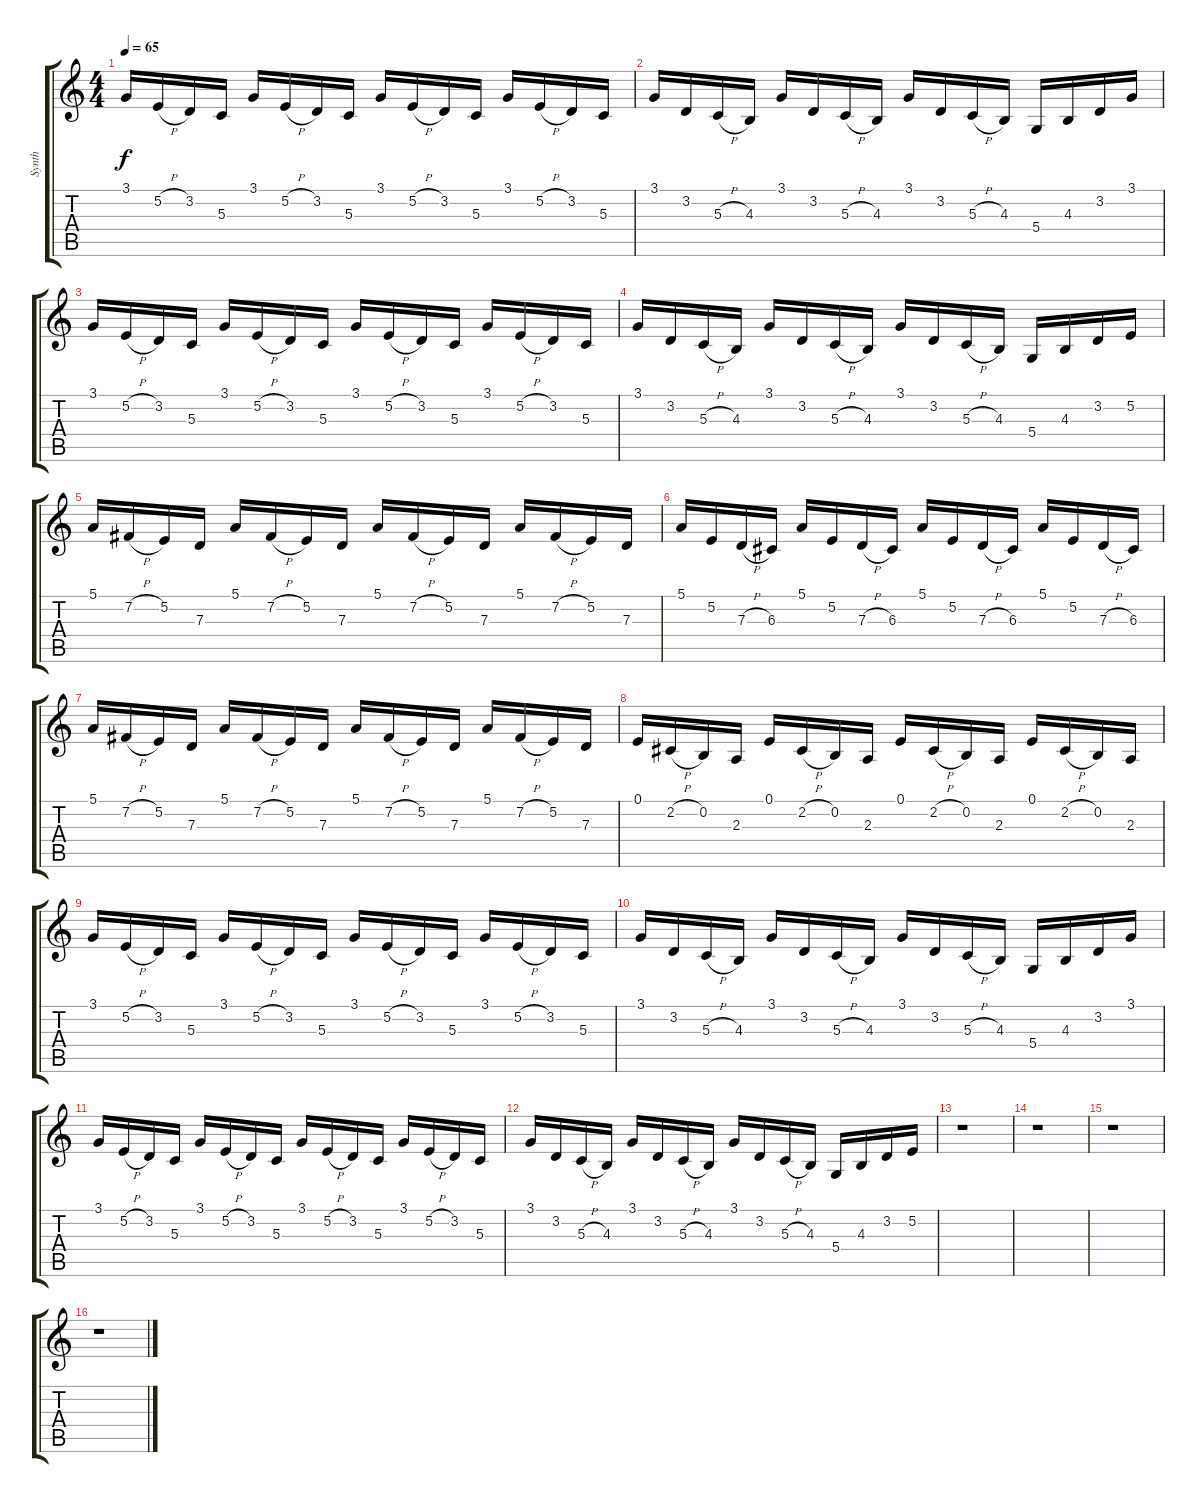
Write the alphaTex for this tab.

\track ("Synth" "Synth") {instrument stringensemble1}
\staff {score tabs}
\tuning (E4 B3 G3 D3 A2 E2) {hide}
\ts (4 4)
\tempo 65
\clef g2
\ks c
3.1.16{dy f} 5.2{h}.16 3.2.16 5.3.16 3.1.16 5.2{h}.16 3.2.16 5.3.16 3.1.16 5.2{h}.16 3.2.16 5.3.16 3.1.16 5.2{h}.16 3.2.16 5.3.16 |
3.1.16 3.2.16 5.3{h}.16 4.3.16 3.1.16 3.2.16 5.3{h}.16 4.3.16 3.1.16 3.2.16 5.3{h}.16 4.3.16 5.4.16 4.3.16 3.2.16 3.1.16 |
3.1.16 5.2{h}.16 3.2.16 5.3.16 3.1.16 5.2{h}.16 3.2.16 5.3.16 3.1.16 5.2{h}.16 3.2.16 5.3.16 3.1.16 5.2{h}.16 3.2.16 5.3.16 |
3.1.16 3.2.16 5.3{h}.16 4.3.16 3.1.16 3.2.16 5.3{h}.16 4.3.16 3.1.16 3.2.16 5.3{h}.16 4.3.16 5.4.16 4.3.16 3.2.16 5.2.16 |
5.1.16 7.2{h}.16 5.2.16 7.3.16 5.1.16 7.2{h}.16 5.2.16 7.3.16 5.1.16 7.2{h}.16 5.2.16 7.3.16 5.1.16 7.2{h}.16 5.2.16 7.3.16 |
5.1.16 5.2.16 7.3{h}.16 6.3.16 5.1.16 5.2.16 7.3{h}.16 6.3.16 5.1.16 5.2.16 7.3{h}.16 6.3.16 5.1.16 5.2.16 7.3{h}.16 6.3.16 |
5.1.16 7.2{h}.16 5.2.16 7.3.16 5.1.16 7.2{h}.16 5.2.16 7.3.16 5.1.16 7.2{h}.16 5.2.16 7.3.16 5.1.16 7.2{h}.16 5.2.16 7.3.16 |
0.1.16 2.2{h}.16 0.2.16 2.3.16 0.1.16 2.2{h}.16 0.2.16 2.3.16 0.1.16 2.2{h}.16 0.2.16 2.3.16 0.1.16 2.2{h}.16 0.2.16 2.3.16 |
3.1.16 5.2{h}.16 3.2.16 5.3.16 3.1.16 5.2{h}.16 3.2.16 5.3.16 3.1.16 5.2{h}.16 3.2.16 5.3.16 3.1.16 5.2{h}.16 3.2.16 5.3.16 |
3.1.16 3.2.16 5.3{h}.16 4.3.16 3.1.16 3.2.16 5.3{h}.16 4.3.16 3.1.16 3.2.16 5.3{h}.16 4.3.16 5.4.16 4.3.16 3.2.16 3.1.16 |
3.1.16 5.2{h}.16 3.2.16 5.3.16 3.1.16 5.2{h}.16 3.2.16 5.3.16 3.1.16 5.2{h}.16 3.2.16 5.3.16 3.1.16 5.2{h}.16 3.2.16 5.3.16 |
3.1.16 3.2.16 5.3{h}.16 4.3.16 3.1.16 3.2.16 5.3{h}.16 4.3.16 3.1.16 3.2.16 5.3{h}.16 4.3.16 5.4.16 4.3.16 3.2.16 5.2.16 |
r.1 |
r.1 |
r.1 |
r.1
